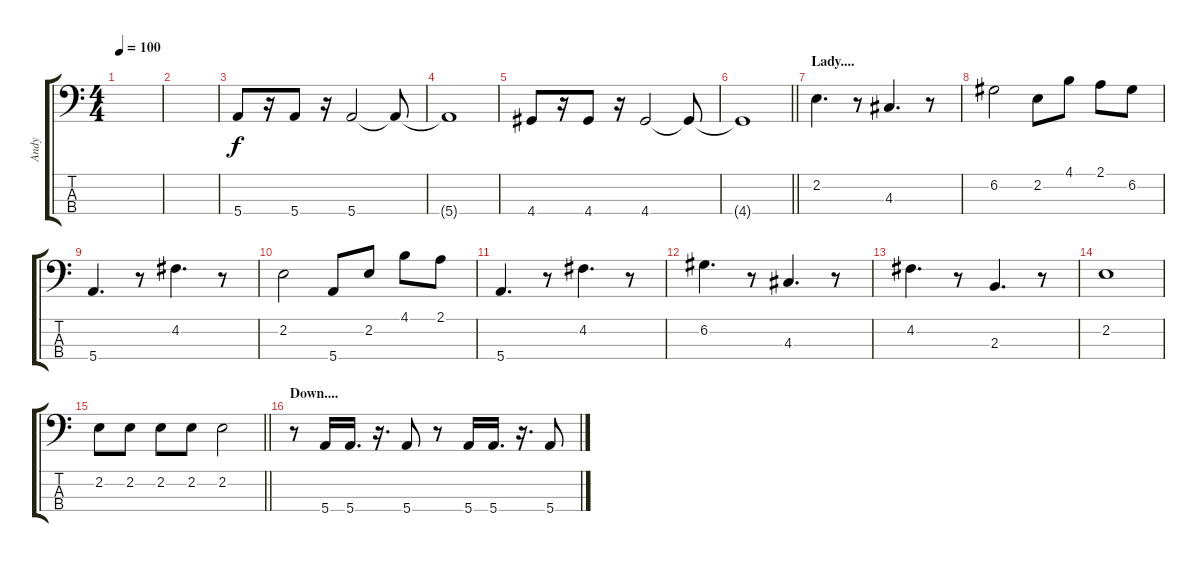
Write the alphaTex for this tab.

\track ("Andy" "Andy") {instrument electricbassfinger}
\staff {score tabs}
\tuning (G2 D2 A1 E1) {hide}
\ts (4 4)
\tempo 100
\clef f4
\ks c
|
|
5.4.8 r.16 5.4.8 r.16 5.4.2 5.4{t}.8 |
5.4{t}.1 |
4.4.8 r.16 4.4.8 r.16 4.4.2 4.4{t}.8 |
\barLineRight lightlight
4.4{t}.1 |
\section ("" "Lady....")
2.2.4{d} r.8 4.3.4{d} r.8 |
6.2.2 2.2.8 4.1.8 2.1.8 6.2.8 |
5.4.4{d} r.8 4.2.4{d} r.8 |
2.2.2 5.4.8 2.2.8 4.1.8 2.1.8 |
5.4.4{d} r.8 4.2.4{d} r.8 |
6.2.4{d} r.8 4.3.4{d} r.8 |
4.2.4{d} r.8 2.3.4{d} r.8 |
2.2.1 |
\barLineRight lightlight
2.2.8 2.2.8 2.2.8 2.2.8 2.2.2 |
\section ("" "Down....")
r.8 5.4.16 5.4.16{d} r.16{d} 5.4.8 r.8 5.4.16 5.4.16{d} r.16{d} 5.4.8
